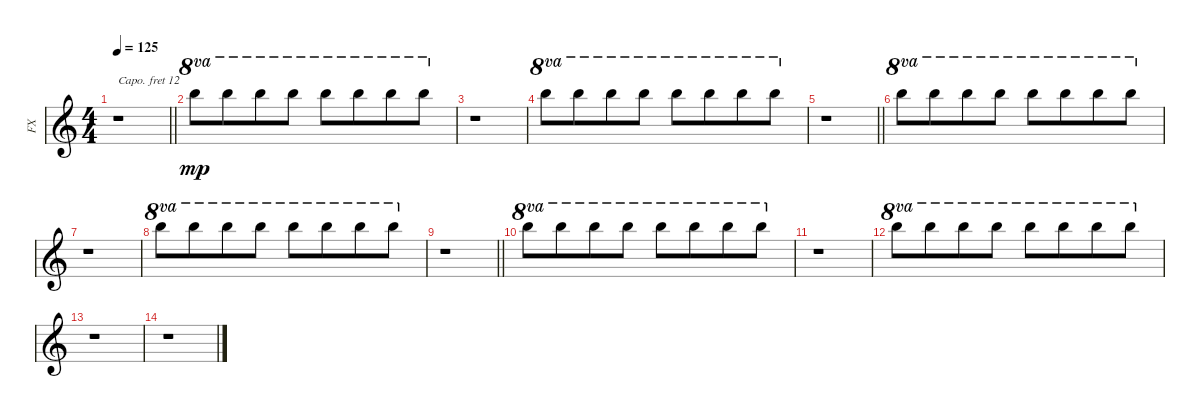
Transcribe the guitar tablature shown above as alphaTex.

\track ("FX" "FX") {instrument celesta}
\staff {score}
\capo 12
\tuning (E4 B3 G3 D3 A2 E2) {hide}
\ts (4 4)
\tempo 125
\clef g2
\barLineRight lightlight
\ks c
r.1{dy mp} |
19.1.8{ot 8va} 19.1.8{ot 8va beam merge} 19.1.8{ot 8va} 19.1.8{ot 8va} 19.1.8{ot 8va} 19.1.8{ot 8va beam merge} 19.1.8{ot 8va} 19.1.8{ot 8va} |
r.1 |
19.1.8{ot 8va} 19.1.8{ot 8va beam merge} 19.1.8{ot 8va} 19.1.8{ot 8va} 19.1.8{ot 8va} 19.1.8{ot 8va beam merge} 19.1.8{ot 8va} 19.1.8{ot 8va} |
\barLineRight lightlight
r.1 |
\section ("" "")
19.1.8{ot 8va} 19.1.8{ot 8va beam merge} 19.1.8{ot 8va} 19.1.8{ot 8va} 19.1.8{ot 8va} 19.1.8{ot 8va beam merge} 19.1.8{ot 8va} 19.1.8{ot 8va} |
r.1 |
19.1.8{ot 8va} 19.1.8{ot 8va beam merge} 19.1.8{ot 8va} 19.1.8{ot 8va} 19.1.8{ot 8va} 19.1.8{ot 8va beam merge} 19.1.8{ot 8va} 19.1.8{ot 8va} |
\barLineRight lightlight
r.1 |
19.1.8{ot 8va} 19.1.8{ot 8va beam merge} 19.1.8{ot 8va} 19.1.8{ot 8va} 19.1.8{ot 8va} 19.1.8{ot 8va beam merge} 19.1.8{ot 8va} 19.1.8{ot 8va} |
r.1 |
19.1.8{ot 8va} 19.1.8{ot 8va beam merge} 19.1.8{ot 8va} 19.1.8{ot 8va} 19.1.8{ot 8va} 19.1.8{ot 8va beam merge} 19.1.8{ot 8va} 19.1.8{ot 8va} |
r.1 |
r.1
